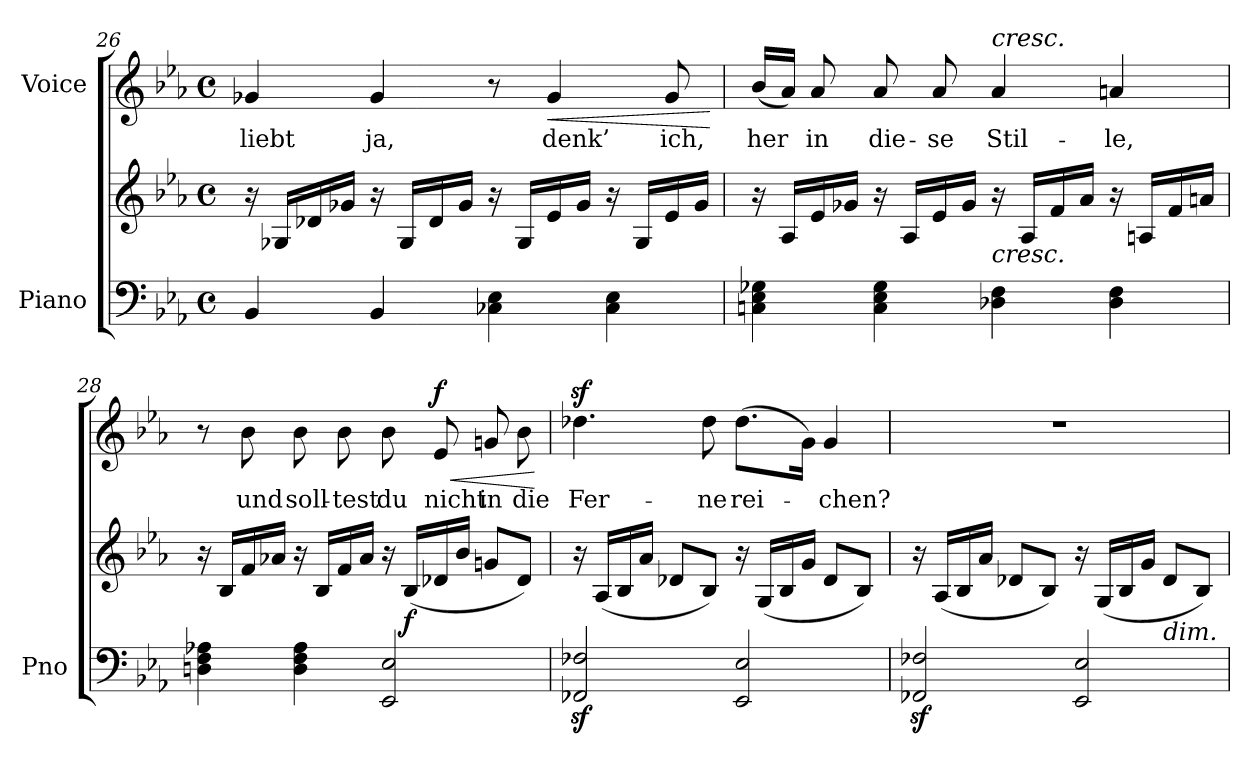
**kern	**kern	**dynam	**kern	**text	**dynam
*part2	*part2	*part2	*part1	*part1	*part1
*staff3	*staff2	*staff2/3	*staff1	*staff1	*staff1
*I"Piano	*	*	*I"Voice	*	*
*I'Pno	*	*	*	*	*
*clefF4	*clefG2	*	*clefG2	*	*
*k[b-e-a-]	*k[b-e-a-]	*	*k[b-e-a-]	*	*
*M4/4	*M4/4	*	*M4/4	*	*
*met(c)	*met(c)	*	*met(c)	*	*
=26	=26	=26	=26	=26	=26
!	!	!	!	!LO:LY:b	!
4BB-/	16r	.	4g-X/	liebt	.
.	16G-X/LL	.	.	.	.
.	16d-X/	.	.	.	.
.	16g-X/JJ	.	.	.	.
!	!	!	!	!LO:LY:b	!
4BB-/	16r	.	4g-/	ja,	.
.	16G-/LL	.	.	.	.
.	16d-/	.	.	.	.
.	16g-/JJ	.	.	.	.
4C-X\ 4E-\	16r	.	8r	.	.
.	16G-/LL	.	.	.	.
!	!	!	!	!LO:LY:b	!LO:HP:b
.	16e-/	.	4g-/	denk’	<
.	16g-/JJ	.	.	.	.
4C-\ 4E-\	16r	.	.	.	.
.	16G-/LL	.	.	.	.
!	!	!	!	!LO:LY:b	!
.	16e-/	.	8g-/	ich,	.
.	16g-/JJ	.	.	.	.
.	.	.	.	.	[
=27	=27	=27	=27	=27	=27
!	!	!	!	!LO:LY:b	!
4Cn\ 4E-\ 4G-X\	16r	.	(<16b-/LL	her	.
.	16A-/LL	.	16a-/JJ)	.	.
!	!	!	!	!LO:LY:b	!
.	16e-/	.	8a-/	in	.
.	16g-X/JJ	.	.	.	.
!	!	!	!	!LO:LY:b	!
4C\ 4E-\ 4G-\	16r	.	8a-/	die-	.
.	16A-/LL	.	.	.	.
!	!	!	!	!LO:LY:b	!
.	16e-/	.	8a-/	-se	.
.	16g-/JJ	.	.	.	.
!	!	!	!LO:TX:a:i:t=cresc.	!	!
!	!LO:TX:b:i:t=cresc.	!	!	!	!
!	!	!	!	!LO:LY:b	!
4D-X\ 4F\	16r	.	4a-/	Stil-	.
.	16A-/LL	.	.	.	.
.	16f/	.	.	.	.
.	16a-/JJ	.	.	.	.
!	!	!	!	!LO:LY:b	!
4D-\ 4F\	16r	.	4an/	-le,	.
.	16An/LL	.	.	.	.
.	16f/	.	.	.	.
.	16an/JJ	.	.	.	.
!!LO:LB:g=z
=28	=28	=28	=28	=28	=28
4Dn\ 4F\ 4A-X\	16r	.	8r	.	.
.	16B-/LL	.	.	.	.
!	!	!	!	!LO:LY:b	!
.	16f/	.	8b-\	und	.
.	16a-X/JJ	.	.	.	.
!	!	!	!	!LO:LY:b	!
4D\ 4F\ 4A-\	16r	.	8b-\	soll-	.
.	16B-/LL	.	.	.	.
!	!	!	!	!LO:LY:b	!
.	16f/	.	8b-\	-test	.
.	16a-/JJ	.	.	.	.
!	!	!	!	!LO:LY:b	!
2EE-/ 2E-/	16r	.	8b-\	du	.
!	!	!LO:DY:b	!	!	!
.	(<16B-/LL	f	.	.	.
!	!	!	!	!LO:LY:b	!LO:HP:b
!	!	!	!	!	!LO:DY:n=1:a
.	16d-X/	.	8e-/	nicht	< f
.	16b-/JJ	.	.	.	.
!	!	!	!	!LO:LY:b	!
.	8gn/L	.	8gn/	in	.
!	!	!	!	!LO:LY:b	!
.	8d-/J)	.	8b-\	die	.
.	.	.	.	.	[
=29	=29	=29	=29	=29	=29
!	!	!	!	!LO:LY:b	!
2FF-X/z< 2F-X/z<	16r	.	4.dd-Xz>\	Fer-	.
.	(<16A-/LL	.	.	.	.
.	16B-/	.	.	.	.
.	16a-/JJ	.	.	.	.
.	8d-X/L	.	.	.	.
!	!	!	!	!LO:LY:b	!
.	8B-/J)	.	8dd-\	-ne	.
!	!	!	!	!LO:LY:b	!
2EE-/ 2E-/	16r	.	(>8.dd-\L	rei-	.
.	(<16G/LL	.	.	.	.
.	16B-/	.	.	.	.
.	16g/JJ	.	16g\Jk)	.	.
!	!	!	!	!LO:LY:b	!
.	8d-/L	.	4g/	-chen?	.
.	8B-/J)	.	.	.	.
=30	=30	=30	=30	=30	=30
2FF-X/z< 2F-X/z<	16r	.	1r	.	.
.	(<16A-/LL	.	.	.	.
.	16B-/	.	.	.	.
.	16a-/JJ	.	.	.	.
.	8d-X/L	.	.	.	.
.	8B-/J)	.	.	.	.
2EE-/ 2E-/	16r	.	.	.	.
.	(<16G/LL	.	.	.	.
.	16B-/	.	.	.	.
.	16g/JJ	.	.	.	.
!	!LO:TX:b:i:t=dim.	!	!	!	!
.	8d-/L	.	.	.	.
.	8B-/J)	.	.	.	.
=	=	=	=	=	=
*-	*-	*-	*-	*-	*-
